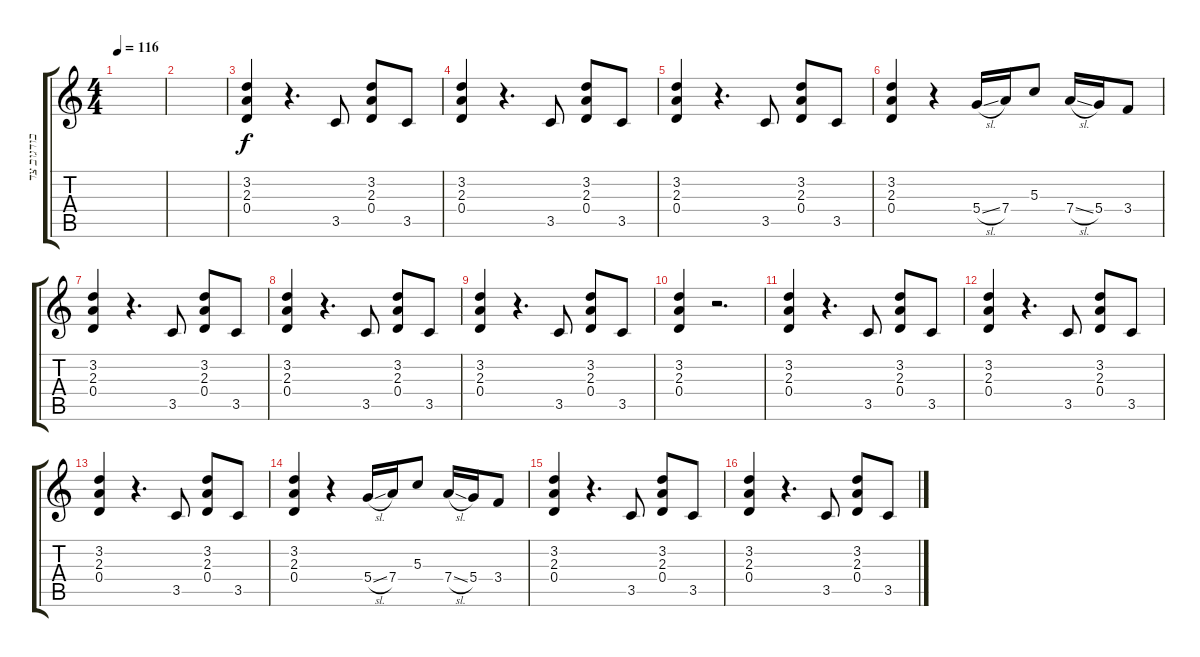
\track ("בודגוב צד שמאל" "בודגוב צד ") {instrument distortionguitar}
\staff {score tabs}
\tuning (E4 B3 G3 D3 A2 E2) {hide}
\ts (4 4)
\tempo 116
\clef g2
\ks c
|
|
(3.2 2.3 0.4).4 r.4{d} 3.5.8 (3.2 2.3 0.4).8 3.5.8 |
(3.2 2.3 0.4).4 r.4{d} 3.5.8 (3.2 2.3 0.4).8 3.5.8 |
(3.2 2.3 0.4).4 r.4{d} 3.5.8 (3.2 2.3 0.4).8 3.5.8 |
(3.2 2.3 0.4).4 r.4 5.4{sl}.16 7.4.16 5.3.8 7.4{sl}.16 5.4.16 3.4.8 |
(3.2 2.3 0.4).4 r.4{d} 3.5.8 (3.2 2.3 0.4).8 3.5.8 |
(3.2 2.3 0.4).4 r.4{d} 3.5.8 (3.2 2.3 0.4).8 3.5.8 |
(3.2 2.3 0.4).4 r.4{d} 3.5.8 (3.2 2.3 0.4).8 3.5.8 |
(3.2 2.3 0.4).4 r.2{d} |
(3.2 2.3 0.4).4 r.4{d} 3.5.8 (3.2 2.3 0.4).8 3.5.8 |
(3.2 2.3 0.4).4 r.4{d} 3.5.8 (3.2 2.3 0.4).8 3.5.8 |
(3.2 2.3 0.4).4 r.4{d} 3.5.8 (3.2 2.3 0.4).8 3.5.8 |
(3.2 2.3 0.4).4 r.4 5.4{sl}.16 7.4.16 5.3.8 7.4{sl}.16 5.4.16 3.4.8 |
(3.2 2.3 0.4).4 r.4{d} 3.5.8 (3.2 2.3 0.4).8 3.5.8 |
(3.2 2.3 0.4).4 r.4{d} 3.5.8 (3.2 2.3 0.4).8 3.5.8
